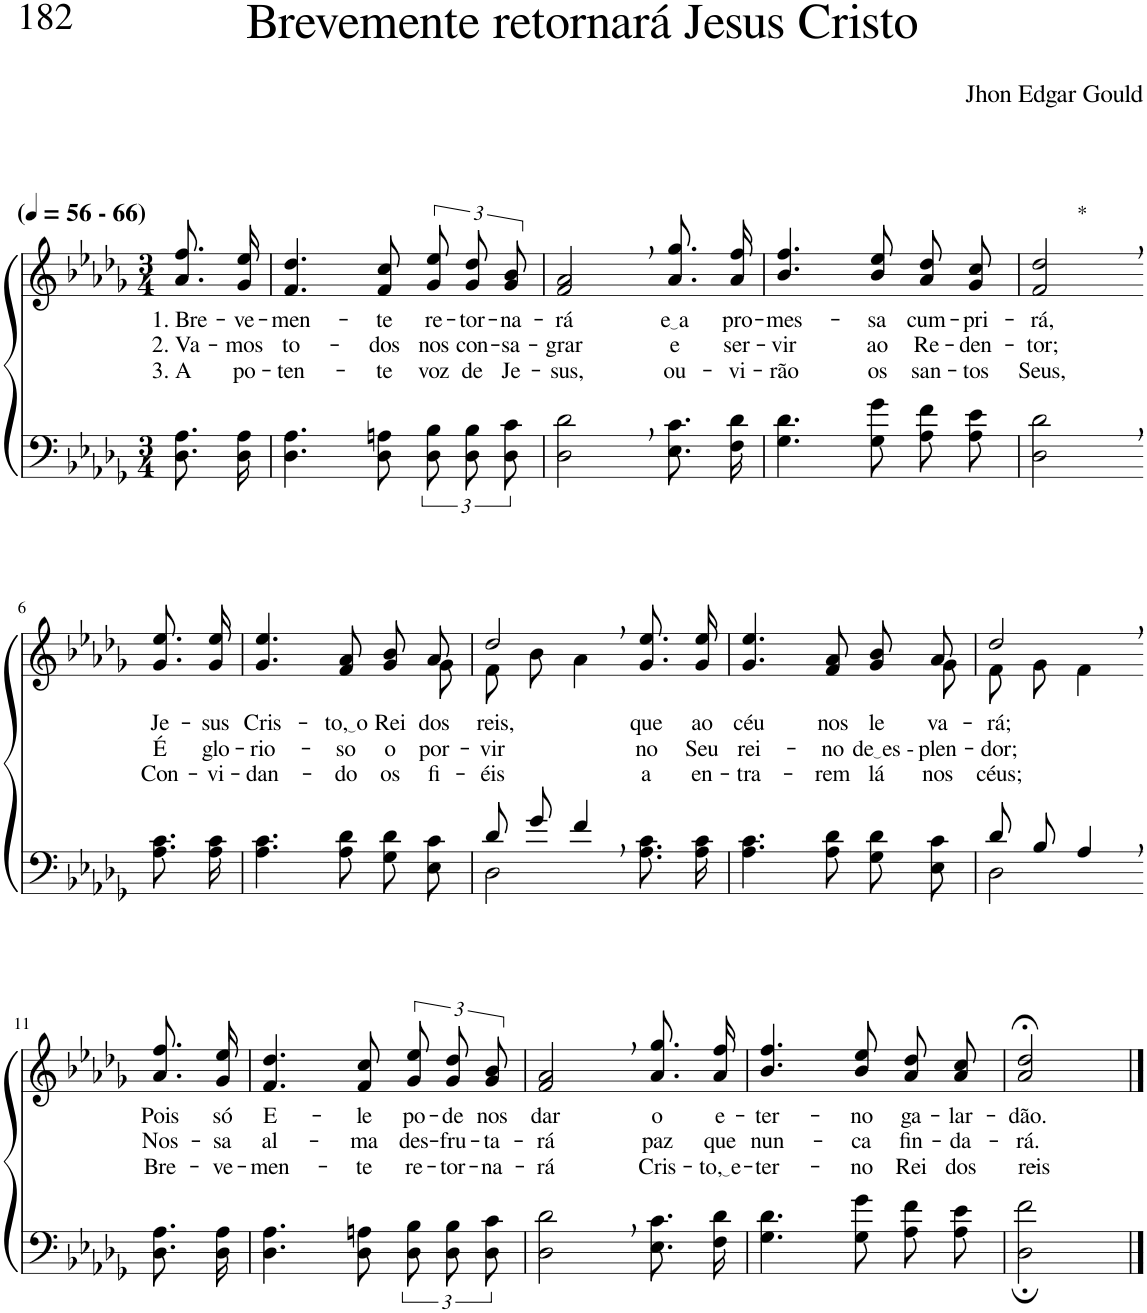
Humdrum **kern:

**kern	**kern	**text	**text	**text
*part2	*part1	*part1	*part1	*part1
*staff2	*staff1	*staff1	*staff1	*staff1
*I"Parte III e IV	*I"Parte I e II	*	*	*
*clefF4	*clefG2	*	*	*
*Trd2c3	*Trd2c3	*	*	*
*k[b-e-a-d-g-]	*k[b-e-a-d-g-]	*	*	*
*M3/4	*M3/4	*	*	*
*MM56	*MM56	*	*	*
=1	=1	=1	=1	=1
!	!LO:TX:a:B:t=(	!	!	!
!	!LO:TX:a:B:t=- 66)	!	!	!
!	!	!LO:LY:b	!LO:LY:b	!LO:LY:b
8.D-\ 8.A-\L	8.a-\ 8.ff\L	1. Bre-	2. Va-	3. A
!	!	!LO:LY:b	!LO:LY:b	!LO:LY:b
16D-\ 16A-\Jk	16g-\ 16ee-\Jk	-ve-	-mos	po-
=2	=2	=2	=2	=2
!	!	!LO:LY:b	!LO:LY:b	!LO:LY:b
4.D-\ 4.A-\	4.f/ 4.dd-/	-men-	to-	-ten-
!	!	!LO:LY:b	!LO:LY:b	!LO:LY:b
8D-\ 8An\	8f/ 8cc/	-te	-dos	-te
!	!	!LO:LY:b	!LO:LY:b	!LO:LY:b
12D-\ 12B-\L	12g-/ 12ee-/L	re-	nos	voz
!	!	!LO:LY:b	!LO:LY:b	!LO:LY:b
12D-\ 12B-\	12g-/ 12dd-/	-tor-	con-	de
!	!	!LO:LY:b	!LO:LY:b	!LO:LY:b
12D-\ 12c\J	12g-/ 12b-/J	-na-	-sa-	Je-
=3	=3	=3	=3	=3
!	!	!LO:LY:b	!LO:LY:b	!LO:LY:b
2D-\, 2d-\,	2f/, 2a-/,	-rá	-grar	-sus,
!	!	!LO:LY:b	!LO:LY:b	!LO:LY:b
8.E-\ 8.c\L	8.a-\ 8.gg-\L	e a	e	ou-
!	!	!LO:LY:b	!LO:LY:b	!LO:LY:b
16F\ 16d-\Jk	16a-\ 16ff\Jk	pro-	ser-	-vi-
=4	=4	=4	=4	=4
!	!	!LO:LY:b	!LO:LY:b	!LO:LY:b
4.G-\ 4.d-\	4.b-/ 4.ff/	-mes-	-vir	-rão
!	!	!LO:LY:b	!LO:LY:b	!LO:LY:b
8G-\ 8g-\	8b-/ 8ee-/	-sa	ao	os
!	!	!LO:LY:b	!LO:LY:b	!LO:LY:b
8A-\ 8f\L	8a-\ 8dd-\L	cum-	Re-	san-
!	!	!LO:LY:b	!LO:LY:b	!LO:LY:b
8A-\ 8e-\J	8g-\ 8cc\J	-pri-	-den-	-tos
=5	=5	=5	=5	=5
!	!LO:TX:a:t=*	!	!	!
!	!	!LO:LY:b	!LO:LY:b	!LO:LY:b
2D-\, 2d-\,	2f/, 2dd-/,	-rá,	-tor;	Seus,
!!LO:LB:g=z
=6-	=6-	=6-	=6-	=6-
!	!	!LO:LY:b	!LO:LY:b	!LO:LY:b
8.A-\ 8.c\L	8.g-\ 8.ee-\L	Je-	É	Con-
!	!	!LO:LY:b	!LO:LY:b	!LO:LY:b
16A-\ 16c\Jk	16g-\ 16ee-\Jk	-sus	glo-	-vi-
=7	=7	=7	=7	=7
!	!	!LO:LY:b	!LO:LY:b	!LO:LY:b
*	*^	*	*	*
4.A-\ 4.c\	4.g-/ 4.ee-/	8ryy	Cris-	-rio-	-dan-
!	!	!	!LO:LY:b	!LO:LY:b	!LO:LY:b
*	*v	*v	*	*	*
8A-\ 8d-\	8f/ 8a-/	to, o	-so	-do
!	!	!LO:LY:b	!LO:LY:b	!LO:LY:b
8G-\ 8d-\L	8g-/ 8b-/L	Rei	o	os
*	*^	*	*	*
!	!	!	!LO:LY:b	!LO:LY:b	!LO:LY:b
8E-\ 8c\J	8a-/J	8g-\	dos	por-	fi-
=8	=8	=8	=8	=8	=8
*^	*	*	*	*	*
!	!	!	!	!LO:LY:b	!LO:LY:b	!LO:LY:b
8d-/L	2D-\	2dd-,/	8f\L	reis,	-vir	-éis
8g-/J	.	.	8b-\J	.	.	.
4f,/	.	.	4a-\	.	.	.
!	!	!	!	!LO:LY:b	!LO:LY:b	!LO:LY:b
4ryy	8.A-\ 8.c\L	8.g-\ 8.ee-\L	4ryy	que	no	a
!	!	!	!	!LO:LY:b	!LO:LY:b	!LO:LY:b
.	16A-\ 16c\Jk	16g-\ 16ee-\Jk	.	ao	Seu	en-
=9	=9	=9	=9	=9	=9	=9
!	!	!	!	!LO:LY:b	!LO:LY:b	!LO:LY:b
*v	*v	*	*	*	*	*
4.A-\ 4.c\	4.g-/ 4.ee-/	8ryy	céu	rei-	-tra-
!	!	!	!LO:LY:b	!LO:LY:b	!LO:LY:b
*	*v	*v	*	*	*
8A-\ 8d-\	8f/ 8a-/	nos	-no	-rem
!	!	!LO:LY:b	!LO:LY:b	!LO:LY:b
8G-\ 8d-\L	8g-/ 8b-/L	le-	de es -	lá
*	*^	*	*	*
!	!	!	!LO:LY:b	!LO:LY:b	!LO:LY:b
8E-\ 8c\J	8a-/J	8g-\	-va-	plen-	nos
=10	=10	=10	=10	=10	=10
*^	*	*	*	*	*
!	!	!	!	!LO:LY:b	!LO:LY:b	!LO:LY:b
8d-/L	2D-\	2dd-,/	8f\L	-rá;	-dor;	céus;
8B-/J	.	.	8g-\J	.	.	.
4A-,/	.	.	4f\	.	.	.
*v	*v	*	*	*	*	*
!!LO:LB:g=z
=11-	=11-	=11-	=11-	=11-	=11-
!	!	!	!LO:LY:b	!LO:LY:b	!LO:LY:b
*	*v	*v	*	*	*
8.D-\ 8.A-\L	8.a-\ 8.ff\L	Pois	Nos-	Bre-
!	!	!LO:LY:b	!LO:LY:b	!LO:LY:b
16D-\ 16A-\Jk	16g-\ 16ee-\Jk	só	-sa	-ve-
=12	=12	=12	=12	=12
!	!	!LO:LY:b	!LO:LY:b	!LO:LY:b
4.D-\ 4.A-\	4.f/ 4.dd-/	E-	al-	-men-
!	!	!LO:LY:b	!LO:LY:b	!LO:LY:b
8D-\ 8An\	8f/ 8cc/	-le	-ma	-te
!	!	!LO:LY:b	!LO:LY:b	!LO:LY:b
12D-\ 12B-\L	12g-/ 12ee-/L	po-	des-	re-
!	!	!LO:LY:b	!LO:LY:b	!LO:LY:b
12D-\ 12B-\	12g-/ 12dd-/	-de	-fru-	-tor-
!	!	!LO:LY:b	!LO:LY:b	!LO:LY:b
12D-\ 12c\J	12g-/ 12b-/J	nos	-ta-	-na-
=13	=13	=13	=13	=13
!	!	!LO:LY:b	!LO:LY:b	!LO:LY:b
2D-\, 2d-\,	2f/, 2a-/,	dar	-rá	-rá
!	!	!LO:LY:b	!LO:LY:b	!LO:LY:b
8.E-\ 8.c\L	8.a-\ 8.gg-\L	o	paz	Cris-
!	!	!LO:LY:b	!LO:LY:b	!LO:LY:b
16F\ 16d-\Jk	16a-\ 16ff\Jk	e-	que	to, e
=14	=14	=14	=14	=14
!	!	!LO:LY:b	!LO:LY:b	!LO:LY:b
4.G-\ 4.d-\	4.b-/ 4.ff/	-ter-	nun-	-ter-
!	!	!LO:LY:b	!LO:LY:b	!LO:LY:b
8G-\ 8g-\	8b-/ 8ee-/	-no	-ca	-no
!	!	!LO:LY:b	!LO:LY:b	!LO:LY:b
8A-\ 8f\L	8a-\ 8dd-\L	ga-	fin-	Rei
!	!	!LO:LY:b	!LO:LY:b	!LO:LY:b
8A-\ 8e-\J	8a-\ 8cc\J	-lar-	-da-	dos
=15	=15	=15	=15	=15
!	!	!LO:LY:b	!LO:LY:b	!LO:LY:b
2D-\; 2f\;	2a-/;< 2dd-/;<	-dão.	-rá.	reis-
==	==	==	==	==
*-	*-	*-	*-	*-
